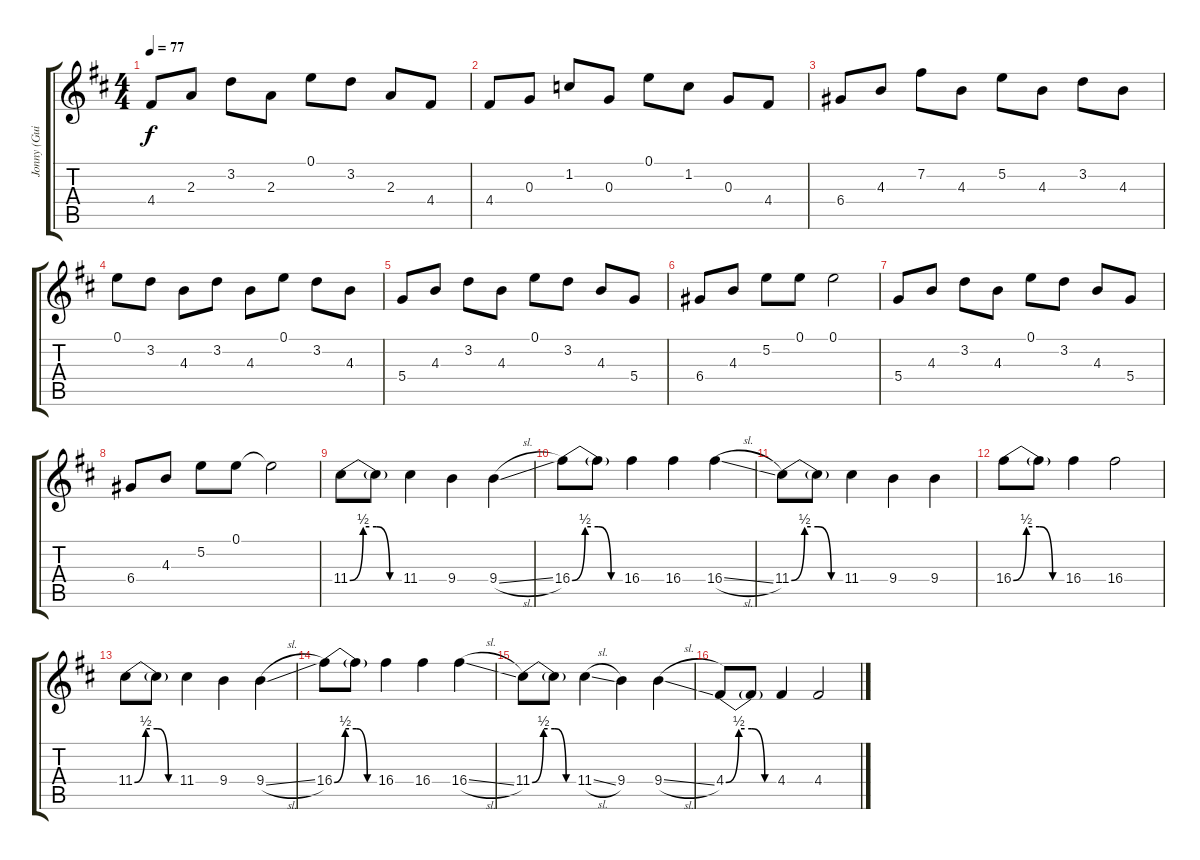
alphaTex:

\track ("Jonny (Guitar 1)" "Jonny (Gui") {instrument overdrivenguitar}
\staff {score tabs}
\tuning (E4 B3 G3 D3 A2 E2) {hide}
\ts (4 4)
\tempo 77
\clef g2
\ks d
4.4.8{dy f volume 13 instrument electricguitarjazz} 2.3.8 3.2.8 2.3.8 0.1.8 3.2.8 2.3.8 4.4.8 |
4.4.8 0.3.8 1.2.8 0.3.8 0.1.8 1.2.8 0.3.8 4.4.8 |
6.4.8 4.3.8 7.2.8 4.3.8 5.2.8 4.3.8 3.2.8 4.3.8 |
0.1.8 3.2.8 4.3.8 3.2.8 4.3.8 0.1.8 3.2.8 4.3.8 |
5.4.8 4.3.8 3.2.8 4.3.8 0.1.8 3.2.8 4.3.8 5.4.8 |
6.4.8 4.3.8 5.2.8 0.1.8 0.1.2 |
5.4.8 4.3.8 3.2.8 4.3.8 0.1.8 3.2.8 4.3.8 5.4.8 |
6.4.8 4.3.8 5.2.8 0.1.8 0.1{t}.2 |
11.4{be (custom 0 0 15 2 30 2 45 0 60 0)}.8{instrument overdrivenguitar} 11.4{t}.8 11.4.4 9.4.4 9.4{sl}.4 |
16.4{be (custom 0 0 15 2 30 2 45 0 60 0)}.8 16.4{t}.8 16.4.4 16.4.4 16.4{sl}.4 |
11.4{be (custom 0 0 15 2 30 2 45 0 60 0)}.8 11.4{t}.8 11.4.4 9.4.4 9.4.4 |
16.4{be (custom 0 0 15 2 30 2 45 0 60 0)}.8 16.4{t}.8 16.4.4 16.4.2 |
11.4{be (custom 0 0 15 2 30 2 45 0 60 0)}.8{instrument overdrivenguitar} 11.4{t}.8 11.4.4 9.4.4 9.4{sl}.4 |
16.4{be (custom 0 0 15 2 30 2 45 0 60 0)}.8 16.4{t}.8 16.4.4 16.4.4 16.4{sl}.4 |
11.4{be (custom 0 0 15 2 30 2 45 0 60 0)}.8 11.4{t}.8 11.4{sl}.4 9.4.4 9.4{sl}.4 |
4.4{be (custom 0 0 15 2 30 2 45 0 60 0)}.8 4.4{t}.8 4.4.4 4.4.2
